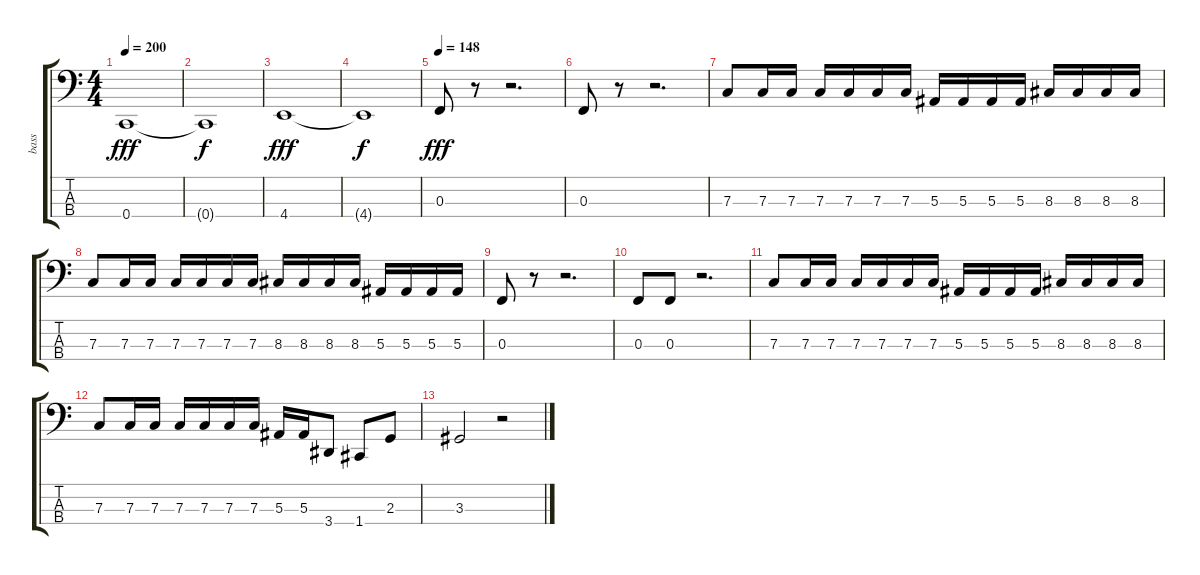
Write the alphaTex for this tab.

\track ("bass" "bass") {instrument electricbassfinger}
\staff {score tabs}
\tuning (Eb2 Bb1 F1 C1) {hide}
\ts (4 4)
\tempo 200
\clef f4
\ks c
0.4.1{dy fff} |
0.4{t}.1{dy f} |
4.4.1{dy fff} |
4.4{t}.1{dy f} |
\tempo 148
0.3.8{dy fff} r.8 r.2{d} |
0.3.8 r.8 r.2{d} |
7.3.8 7.3.16 7.3.16 7.3.16 7.3.16 7.3.16 7.3.16 5.3.16 5.3.16 5.3.16 5.3.16 8.3.16 8.3.16 8.3.16 8.3.16 |
7.3.8 7.3.16 7.3.16 7.3.16 7.3.16 7.3.16 7.3.16 8.3.16 8.3.16 8.3.16 8.3.16 5.3.16 5.3.16 5.3.16 5.3.16 |
0.3.8 r.8 r.2{d} |
0.3.8 0.3.8 r.2{d} |
7.3.8 7.3.16 7.3.16 7.3.16 7.3.16 7.3.16 7.3.16 5.3.16 5.3.16 5.3.16 5.3.16 8.3.16 8.3.16 8.3.16 8.3.16 |
7.3.8 7.3.16 7.3.16 7.3.16 7.3.16 7.3.16 7.3.16 5.3.16 5.3.16 3.4.8 1.4.8 2.3.8 |
3.3.2 r.2
